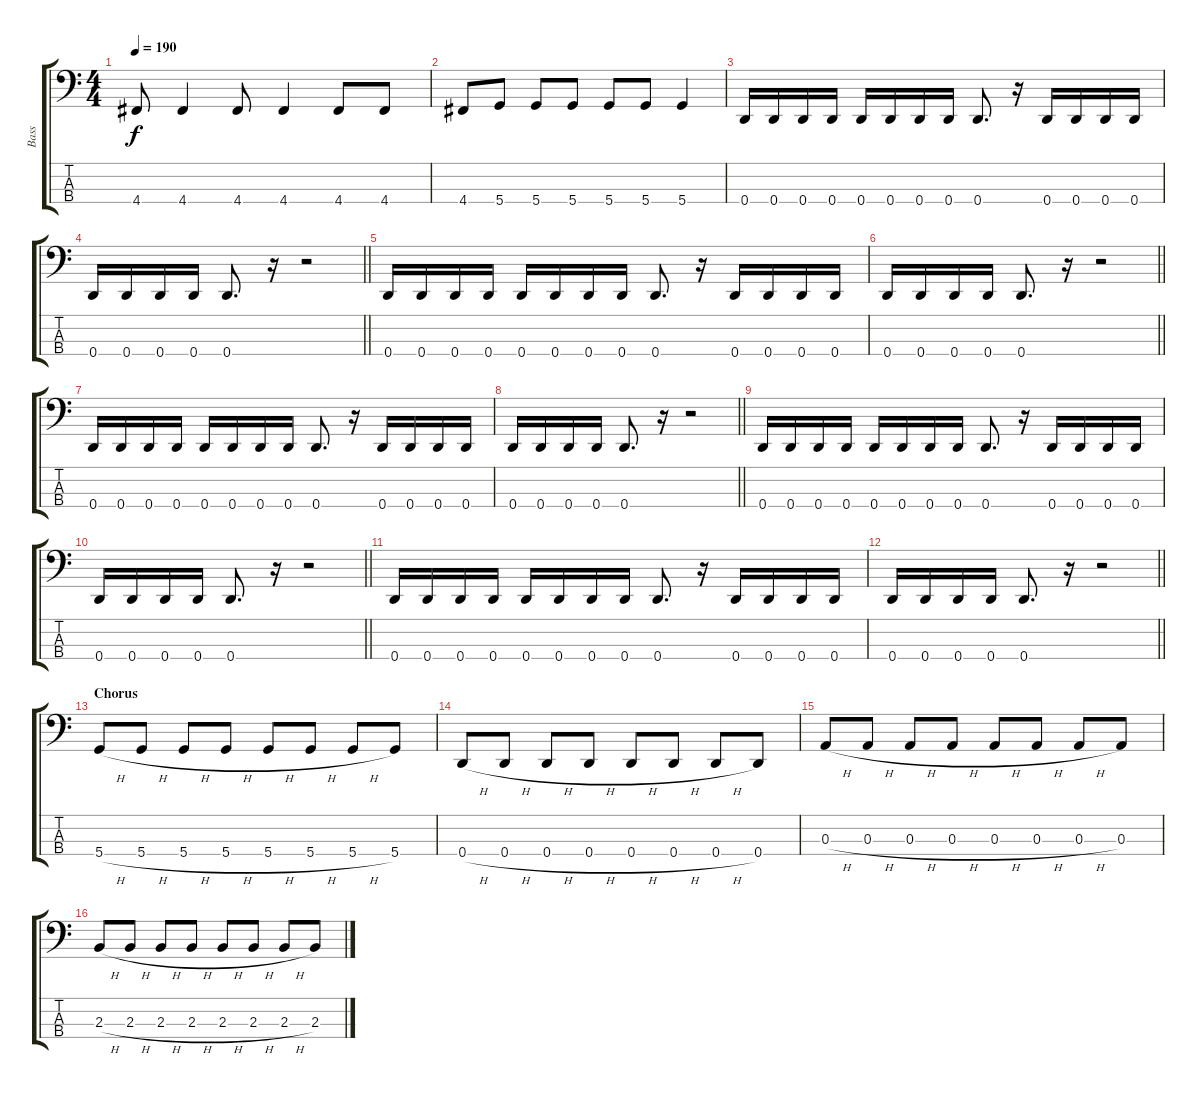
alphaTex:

\track ("Bass" "Bass") {instrument electricbassfinger}
\staff {score tabs}
\tuning (G2 D2 A1 D1) {hide}
\ts (4 4)
\tempo 190
\clef f4
\ks c
4.4.8{dy f} 4.4.4 4.4.8 4.4.4 4.4.8 4.4.8 |
4.4.8 5.4.8 5.4.8 5.4.8 5.4.8 5.4.8 5.4.4 |
0.4.16 0.4.16 0.4.16 0.4.16 0.4.16 0.4.16 0.4.16 0.4.16 0.4.8{d} r.16 0.4.16 0.4.16 0.4.16 0.4.16 |
\barLineRight lightlight
0.4.16 0.4.16 0.4.16 0.4.16 0.4.8{d} r.16 r.2 |
0.4.16 0.4.16 0.4.16 0.4.16 0.4.16 0.4.16 0.4.16 0.4.16 0.4.8{d} r.16 0.4.16 0.4.16 0.4.16 0.4.16 |
\barLineRight lightlight
0.4.16 0.4.16 0.4.16 0.4.16 0.4.8{d} r.16 r.2 |
0.4.16 0.4.16 0.4.16 0.4.16 0.4.16 0.4.16 0.4.16 0.4.16 0.4.8{d} r.16 0.4.16 0.4.16 0.4.16 0.4.16 |
\barLineRight lightlight
0.4.16 0.4.16 0.4.16 0.4.16 0.4.8{d} r.16 r.2 |
0.4.16 0.4.16 0.4.16 0.4.16 0.4.16 0.4.16 0.4.16 0.4.16 0.4.8{d} r.16 0.4.16 0.4.16 0.4.16 0.4.16 |
\barLineRight lightlight
0.4.16 0.4.16 0.4.16 0.4.16 0.4.8{d} r.16 r.2 |
0.4.16 0.4.16 0.4.16 0.4.16 0.4.16 0.4.16 0.4.16 0.4.16 0.4.8{d} r.16 0.4.16 0.4.16 0.4.16 0.4.16 |
\barLineRight lightlight
0.4.16 0.4.16 0.4.16 0.4.16 0.4.8{d} r.16 r.2 |
\section ("" "Chorus")
5.4{h}.8 5.4{h}.8 5.4{h}.8 5.4{h}.8 5.4{h}.8 5.4{h}.8 5.4{h}.8 5.4.8 |
0.4{h}.8 0.4{h}.8 0.4{h}.8 0.4{h}.8 0.4{h}.8 0.4{h}.8 0.4{h}.8 0.4.8 |
0.3{h}.8 0.3{h}.8 0.3{h}.8 0.3{h}.8 0.3{h}.8 0.3{h}.8 0.3{h}.8 0.3.8 |
2.3{h}.8 2.3{h}.8 2.3{h}.8 2.3{h}.8 2.3{h}.8 2.3{h}.8 2.3{h}.8 2.3.8
